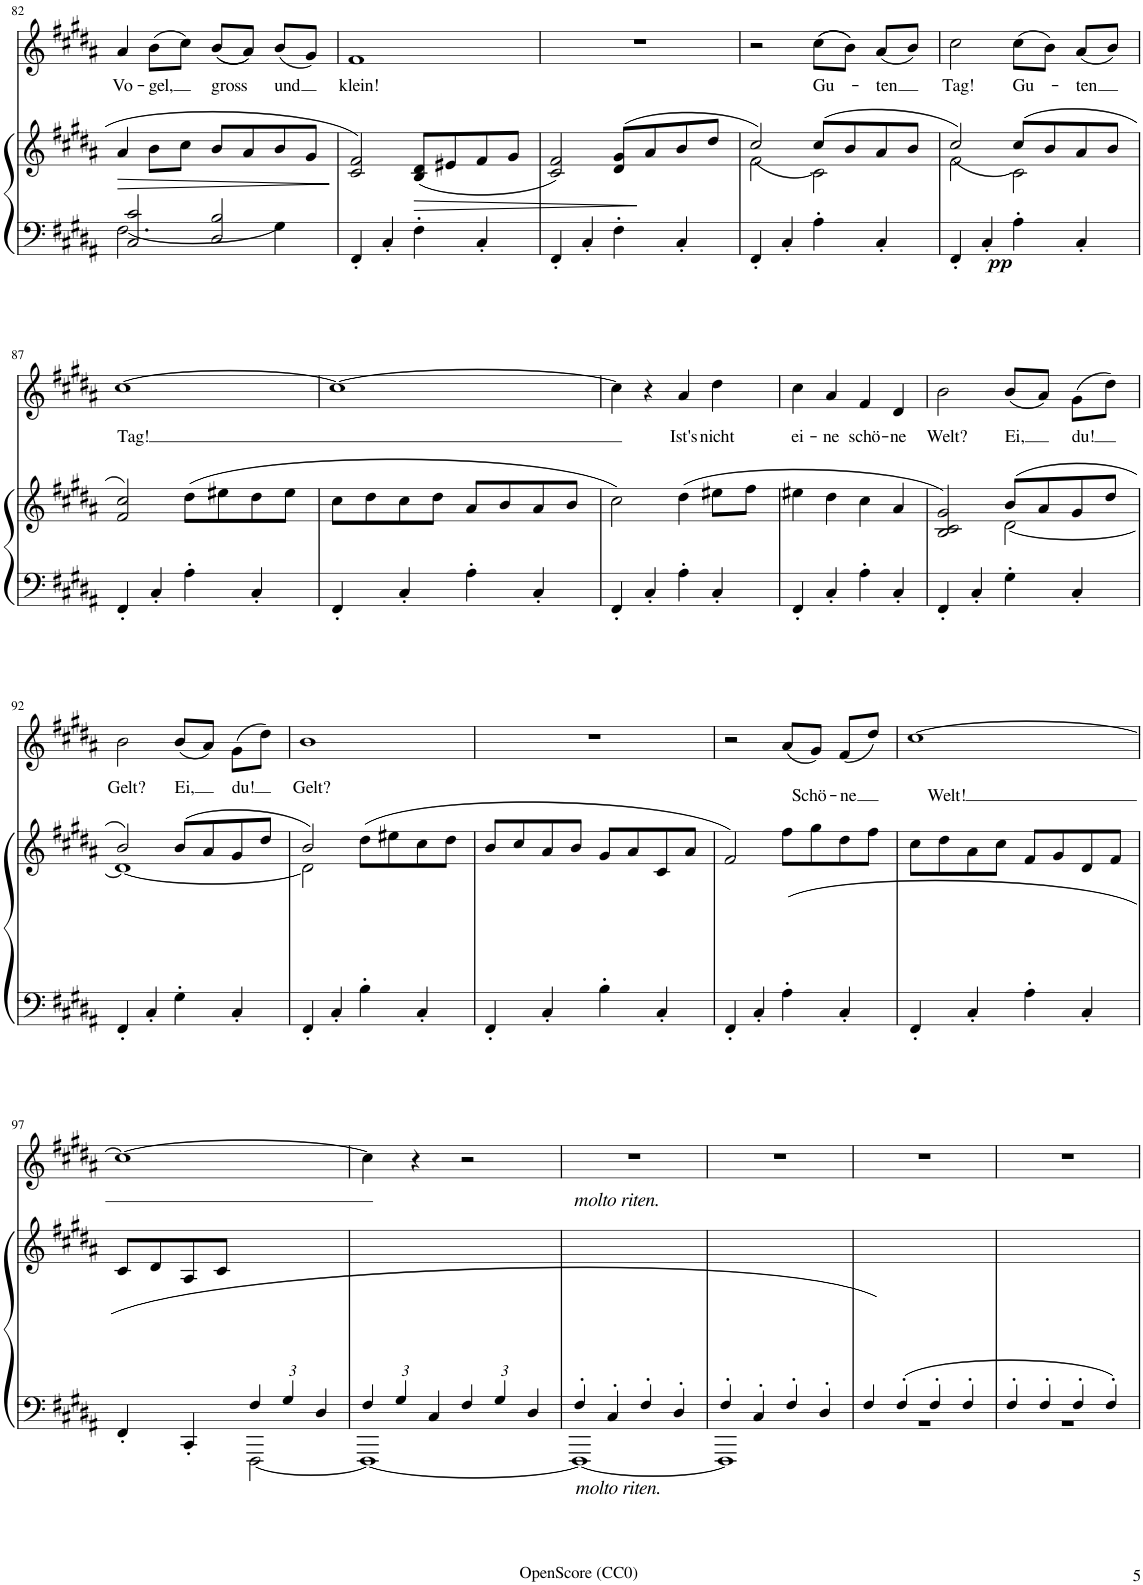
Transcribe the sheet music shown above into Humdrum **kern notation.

**kern	**kern	**dynam	**kern	**text
*part2	*part2	*part2	*part1	*part1
*staff3	*staff2	*staff2/3	*staff1	*staff1
*I"Piano	*	*	*I"Voice	*
*I'Pno	*	*	*	*
!!LO:PB:g=z
*clefF4	*clefG2	*	*clefG2	*
*k[f#c#g#d#a#]	*k[f#c#g#d#a#]	*	*k[f#c#g#d#a#]	*
*M2/2	*M2/2	*	*M2/2	*
*met(c|)	*met(c|)	*	*met(c|)	*
=82	=82	=82	=82	=82
*^	*	*	*	*
!	!	!	!LO:HP:b	!	!LO:LY:b
2C#/ 2c#/	2.F#\	4a#/	>	4a#/	Vo-
!	!	!	!	!	!LO:LY:b
.	.	8b\L	.	(8b\L	-gel,
.	.	8cc#\J	.	8cc#\J)	.
!	!	!	!	!	!LO:LY:b
2D#/ 2B/	.	8b/L	.	((8b/L	gross
.	.	8a#/	.	8a#/J))	.
!	!	!	!	!	!LO:LY:b
.	4G#\	8b/	.	(8b/L	und
.	.	8g#/J	.	8g#/J)	.
*v	*v	*	*	*	*
.	.	]	.	.
=83	=83	=83	=83	=83
!	!	!	!	!LO:LY:b
4FF#'/	2c#/ 2f#/	.	1f#	klein!
4C#'/	.	.	.	.
!	!	!LO:HP:b	!	!
4F#'\	(8B/ 8d#/L	>	.	.
.	8e#X/	.	.	.
4C#'/	8f#/	.	.	.
.	8g#/J	.	.	.
=84	=84	=84	=84	=84
4FF#'/	2c#/ 2f#/)	.	1r	.
4C#'/	.	.	.	.
4F#'\	(8d#/ 8g#/L	.	.	.
.	8a#/	]	.	.
4C#'/	8b/	.	.	.
.	8dd#/J	.	.	.
=85	=85	=85	=85	=85
*	*^	*	*	*
4FF#'/	2cc#/)	(2f#\	.	2r	.
4C#'/	.	.	.	.	.
!	!	!	!	!	!LO:LY:b
4A#'\	(8cc#/L	2c#\)	.	((8cc#\L	Gu-
.	8b/	.	.	8b\J))	.
!	!	!	!	!	!LO:LY:b
4C#'/	8a#/	.	.	(8a#/L	-ten
.	8b/J	.	.	8b/J)	.
=86	=86	=86	=86	=86	=86
!	!	!	!	!	!LO:LY:b
4FF#'/	2cc#/)	(2f#\	.	2cc#\	Tag!
4C#'/	.	.	.	.	.
!	!	!	!LO:DY:b=2	!	!LO:LY:b
4A#'\	(8cc#/L	2c#\)	pp	(8cc#\L	Gu-
.	8b/	.	.	8b\J)	.
!	!	!	!	!	!LO:LY:b
4C#'/	8a#/	.	.	(8a#/L	-ten
.	8b/J	.	.	8b/J)	.
*	*v	*v	*	*	*
!!LO:LB:g=z
=87	=87	=87	=87	=87
!	!	!	!	!LO:LY:b
4FF#'/	2f#/ 2cc#/)	.	[1cc#	Tag!
4C#'/	.	.	.	.
4A#'\	(8dd#\L	.	.	.
.	8ee#X\	.	.	.
4C#'/	8dd#\	.	.	.
.	8ee#X\J	.	.	.
=88	=88	=88	=88	=88
4FF#'/	8cc#\L	.	1cc#_	.
.	8dd#\	.	.	.
4C#'/	8cc#\	.	.	.
.	8dd#\J	.	.	.
4A#'\	8a#/L	.	.	.
.	8b/	.	.	.
4C#'/	8a#/	.	.	.
.	8b/J	.	.	.
=89	=89	=89	=89	=89
4FF#'/	2cc#\)	.	4cc#\]	.
4C#'/	.	.	4r	.
!	!	!	!	!LO:LY:b
4A#'\	(4dd#\	.	4a#/	Ist's
!	!	!	!	!LO:LY:b
4C#'/	8ee#X\L	.	4dd#\	nicht
.	8ff#\J	.	.	.
=90	=90	=90	=90	=90
!	!	!	!	!LO:LY:b
4FF#'/	4ee#X\	.	4cc#\	ei-
!	!	!	!	!LO:LY:b
4C#'/	4dd#\	.	4a#/	-ne
!	!	!	!	!LO:LY:b
4A#'\	4cc#\	.	4f#/	schö-
!	!	!	!	!LO:LY:b
4C#'/	4a#/	.	4d#/	-ne
=91	=91	=91	=91	=91
*	*^	*	*	*
!	!	!	!	!	!LO:LY:b
4FF#'/	2B/ 2c#/ 2g#/)	2ryy	.	2b\	Welt?
4C#'/	.	.	.	.	.
!	!	!	!	!	!LO:LY:b
4G#'\	(8b/L	[2d#\	.	(8b/L	Ei,
.	8a#/	.	.	8a#/J)	.
!	!	!	!	!	!LO:LY:b
4C#'/	8g#/	.	.	(8g#\L	du!
.	8dd#/J	.	.	8dd#\J)	.
!!LO:LB:g=z
=92	=92	=92	=92	=92	=92
!	!	!	!	!	!LO:LY:b
4FF#'/	2b/)	1d#_	.	2b\	Gelt?
4C#'/	.	.	.	.	.
!	!	!	!	!	!LO:LY:b
4G#'\	(8b/L	.	.	(8b/L	Ei,
.	8a#/	.	.	8a#/J)	.
!	!	!	!	!	!LO:LY:b
4C#'/	8g#/	.	.	(8g#\L	du!
.	8dd#/J	.	.	8dd#\J)	.
=93	=93	=93	=93	=93	=93
!	!	!	!	!	!LO:LY:b
4FF#'/	2b/)	2d#\]	.	1b	Gelt?
4C#'/	.	.	.	.	.
4B'\	(8dd#\L	2ryy	.	.	.
.	8ee#X\	.	.	.	.
4C#'/	8cc#\	.	.	.	.
.	8dd#\J	.	.	.	.
*	*v	*v	*	*	*
=94	=94	=94	=94	=94
4FF#'/	8b/L	.	1r	.
.	8cc#/	.	.	.
4C#'/	8a#/	.	.	.
.	8b/J	.	.	.
4B'\	8g#/L	.	.	.
.	8a#/	.	.	.
4C#'/	8c#/	.	.	.
.	8a#/J	.	.	.
=95	=95	=95	=95	=95
4FF#'/	2f#/)	.	2r	.
4C#'/	.	.	.	.
!	!	!	!	!LO:LY:b
4A#'\	8ff#\L	.	(8a#/L	Schö-
.	8gg#\	.	8g#/J)	.
!	!	!	!	!LO:LY:b
4C#'/	8dd#\	.	(8f#/L	-ne
.	8ff#\J	.	8dd#/J)	.
=96	=96	=96	=96	=96
!	!	!	!	!LO:LY:b
4FF#'/	8cc#\L	.	[1cc#	Welt!
.	8dd#\	.	.	.
4C#'/	8a#\	.	.	.
.	8cc#\J	.	.	.
4A#'\	8f#/L	.	.	.
.	8g#/	.	.	.
4C#'/	8d#/	.	.	.
.	8f#/J	.	.	.
!!LO:LB:g=z
=97	=97	=97	=97	=97
*^	*	*	*	*
2ryy	4FF#'/	8c#/L	.	1cc#_	.
.	.	8d#/	.	.	.
.	4CC#'/	8A#/	.	.	.
.	.	8c#/J	.	.	.
*Xbrackettup	*	*	*	*	*
6F#/	[2FFF#\	2ryy	.	.	.
6G#/	.	.	.	.	.
6D#/	.	.	.	.	.
=98	=98	=98	=98	=98	=98
*	*^	*	*	*	*
6F#/	1ryy	1FFF#_	1ryy	.	4cc#\]	.
6G#/	.	.	.	.	.	.
.	.	.	.	.	4r	.
6C#/	.	.	.	.	.	.
6F#/	.	.	.	.	2r	.
6G#/	.	.	.	.	.	.
6D#/	.	.	.	.	.	.
*	*v	*v	*	*	*	*
=99	=99	=99	=99	=99	=99
!	!	!	!	!LO:TX:b:i:t=molto riten.	!
!LO:TX:b:i:t=molto riten.	!	!	!	!	!
4F#'/	1FFF#_	1ryy	.	1r	.
4C#'/	.	.	.	.	.
4F#'/	.	.	.	.	.
4D#'/	.	.	.	.	.
=100	=100	=100	=100	=100	=100
4F#'/	1FFF#]	1ryy	.	1r	.
4C#'/	.	.	.	.	.
4F#'/	.	.	.	.	.
4D#'/	.	.	.	.	.
=101	=101	=101	=101	=101	=101
4F#/	1r	1ryy	.	1r	.
4F#'>/	.	.	.	.	.
4F#'>/	.	.	.	.	.
4F#'>/	.	.	.	.	.
=102	=102	=102	=102	=102	=102
4F#'>/	1r	1ryy	.	1r	.
4F#'>/	.	.	.	.	.
4F#'>/	.	.	.	.	.
4F#'>/	.	.	.	.	.
*v	*v	*	*	*	*
=	=	=	=	=
*-	*-	*-	*-	*-
